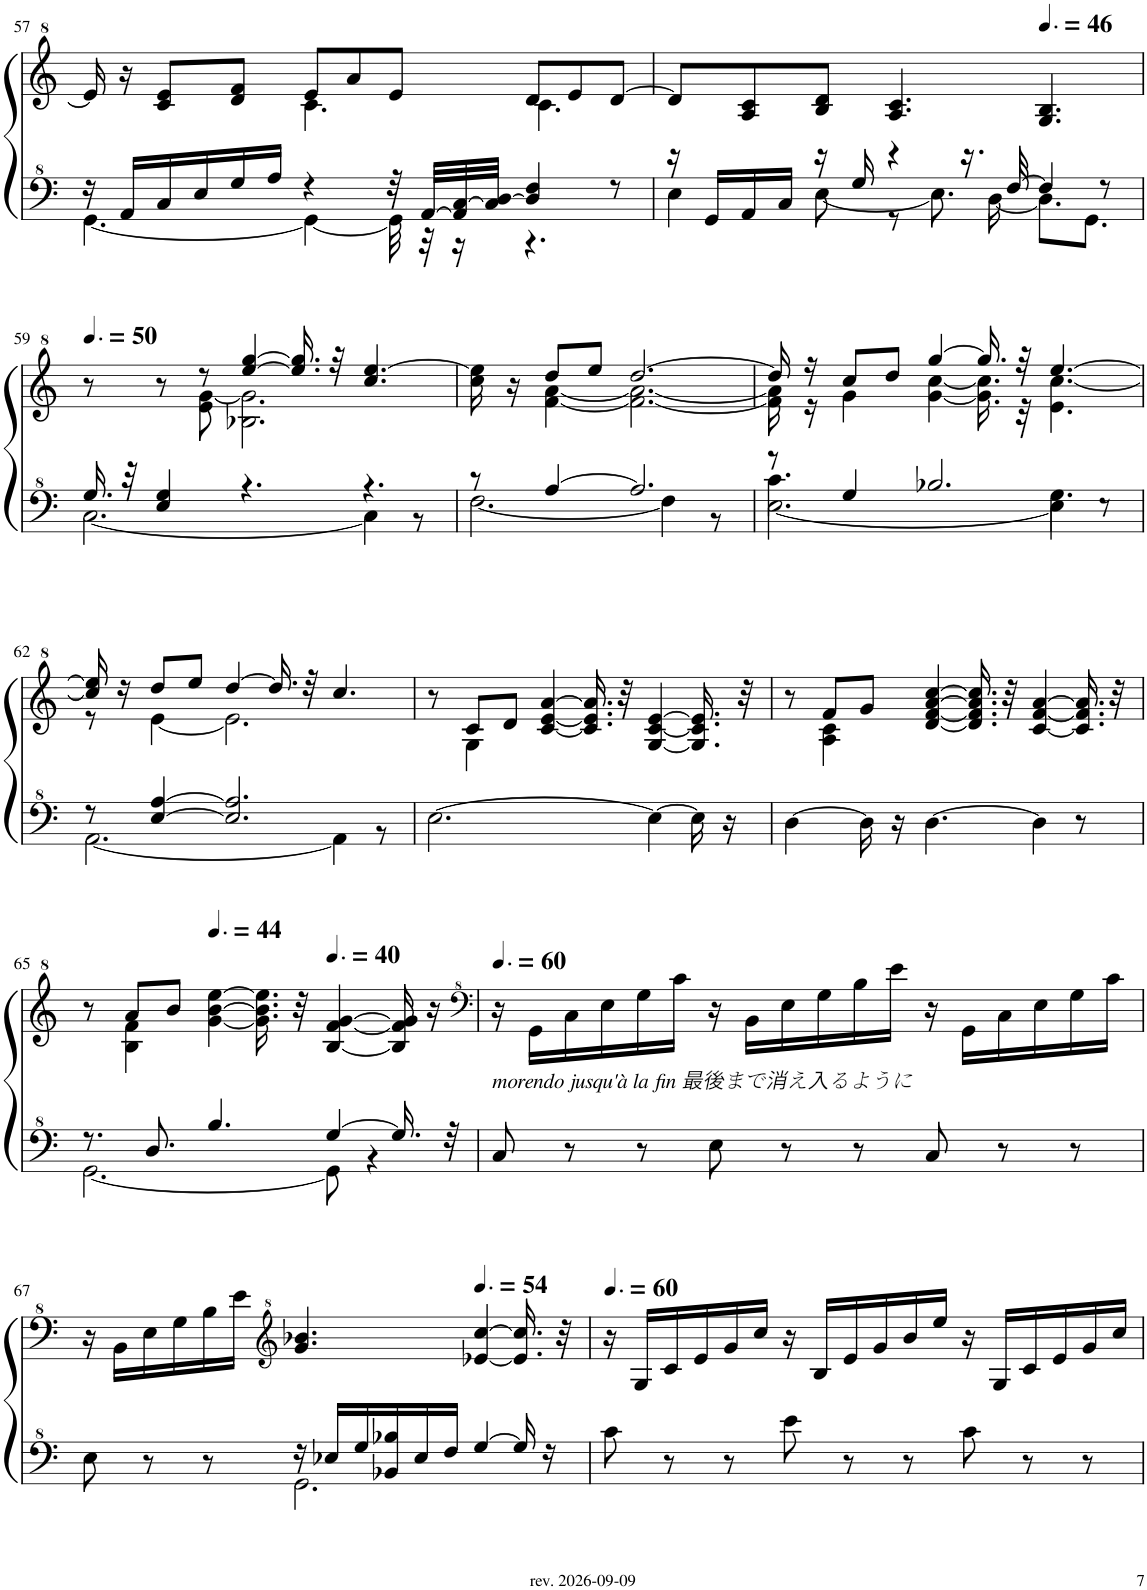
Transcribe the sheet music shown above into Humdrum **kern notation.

**kern	**kern
*part2	*part1
*staff2	*staff1
*I"パンフルート	*I"パンフルート
!!LO:PB:g=z
*clefF^4	*clefG^2
*k[]	*k[]
*M9/8	*M9/8
=57	=57
*^	*^
16r	[4.G\	16ee/]	4.ryy
16A/LL	.	16r	.
16c/	.	8cc/ 8ee/L	.
16e/	.	.	.
16g/	.	8dd/ 8ff/J	.
16a/JJ	.	.	.
4r	4G\_	8ee/L	4.cc\
.	.	8aa/	.
32r	32G\]	8ee/J	.
[32A/LLL	32r	.	.
32A/] [32c/	16r	.	.
32c/] [32d/JJJ	.	.	.
4d/] 4f/	4.r	8dd/L	4.cc\
.	.	8ee/	.
8r	.	[8dd/J	.
*	*	*v	*v
=58	=58	=58
16r	4e\	8dd/L]
16G/LL	.	.
16A/	.	8a/ 8cc/
16c/JJ	.	.
16r	[8e\	8b/ 8dd/J
16g/	.	.
4r	8r	4.a/ 4.cc/
.	8.e\]	.
16.r	.	.
.	[16d\	.
[32f/	.	.
*	*	*MM69
4f/]	8.d\L]	4.g/ 4.b/
.	8.G\J	.
8r	.	.
!!LO:LB:g=z
=59	=59	=59
*	*	*MM75
*	*	*^
16.g/	[2.c\	8r	4ryy
32r	.	.	.
4e/ 4g/	.	8r	.
.	.	8r	8ee\ [8gg\
4.r	.	[4eee/ [4ggg/	2.b-X\ 2.gg\]
.	.	16.eee/] 16.ggg/]	.
.	.	32r	.
4.r	4c\]	4.ccc/ [4.eee/	.
.	8r	.	.
=60	=60	=60	=60
8r	[2.f\	16ccc\ 16eee\]	8ryy
.	.	16r	.
[4a/	.	8ddd/L	[4ff\ [4aa\
.	.	8eee/J	.
2.a/]	.	[2.ddd/	2.ff\_ 2.aa\_
.	4f\]	.	.
.	8r	.	.
=61	=61	=61	=61
*	*^	*	*
8r	[2.e\	4.cc\	16ddd/]	16ff\] 16aa\]
.	.	.	16r	16r
4g/	.	.	8ccc/L	4gg\
.	.	.	8ddd/J	.
2.b-X/	.	4.ryy	[4ggg/	[4gg\ [4ccc\
.	.	.	16.ggg/]	16.gg\] 16.ccc\]
.	.	.	32r	32r
.	4e\]	4.g\	[4.eee/	4.ee\ [4.ccc\
.	8r	.	.	.
*	*v	*v	*	*
!!LO:LB:g=z	!!
=62	=62	=62	=62
8r	[2.A\	16ccc/] 16eee/]	8r
.	.	16r	.
[4e/ [4a/	.	8ddd/L	[4ee\
.	.	8eee/J	.
2.e/] 2.a/]	.	[4ddd/	2.ee\]
.	.	16.ddd/]	.
.	.	32r	.
.	4A\]	4.ccc/	.
.	8r	.	.
*v	*v	*	*
=63	=63	=63
[2.e\	8r	8ryy
.	8cc/L	4g\
.	8dd/J	.
.	[4cc/ [4ee/ [4aa/	2.ryy
.	16.cc/] 16.ee/] 16.aa/]	.
.	32r	.
4e\_	[4g/ [4cc/ [4ee/	.
16e\]	16.g/] 16.cc/] 16.ee/]	.
16r	.	.
.	32r	.
=64	=64	=64
[4d\	8r	8ryy
.	8ff/L	4a\ 4cc\
16d\]	8gg/J	.
16r	.	.
[4.d\	[4dd/ [4ff/ [4aa/ [4ccc/	2.ryy
.	16.dd/] 16.ff/] 16.aa/] 16.ccc/]	.
.	32r	.
4d\]	[4cc/ [4ff/ [4aa/	.
8r	16.cc/] 16.ff/] 16.aa/]	.
.	32r	.
!!LO:LB:g=z	!!
=65	=65	=65
*^	*	*
8.r	[2.G\	8r	8ryy
.	.	8aa/L	4b\ 4ff\
8.d/	.	.	.
.	.	8bb/J	.
*	*	*MM66	*
4.b/	.	[4gg\ [4bb\ [4eee\	2.ryy
.	.	16.gg\] 16.bb\] 16.eee\]	.
.	.	32r	.
*	*	*MM60	*
[4g/	8G\]	[4b/ [4ff/ [4gg/	.
.	4r	.	.
16.g/]	.	16b/] 16ff/] 16gg/]	.
.	.	16r	.
32r	.	.	.
*v	*v	*	*
*	*v	*v
=66	=66
*	*clefF^4
*	*MM90
!LO:TX:a:i:t=morendo jusqu'à la fin 最後まで消え入るように	!
8c/	16r
.	16G\LL
8r	16c\
.	16e\
8r	16g\
.	16cc\JJ
8e\	16r
.	16B\LL
8r	16e\
.	16g\
8r	16b\
.	16ee\JJ
8c/	16r
.	16G\LL
8r	16c\
.	16e\
8r	16g\
.	16cc\JJ
!!LO:LB:g=z
=67	=67
*^	*
8e\	4.ryy	16r
.	.	16B\LL
8r	.	16e\
.	.	16g\
8r	.	16b\
.	.	16ee\JJ
*	*	*clefG^2
16r	2.G\	4.gg/ 4.bb-X/
16e-X/LL	.	.
16g/	.	.
16B-X/ 16b-X/	.	.
16e-/	.	.
16f/JJ	.	.
*	*	*MM81
[4g/	.	[4ee-X/ [4ccc/
16g/]	.	16.ee-/] 16.ccc/]
16r	.	.
.	.	32r
*v	*v	*
=68	=68
*	*MM90
8cc\	16r
.	16g/LL
8r	16cc/
.	16ee/
8r	16gg/
.	16ccc/JJ
8ee\	16r
.	16b/LL
8r	16ee/
.	16gg/
8r	16bb/
.	16eee/JJ
8cc\	16r
.	16g/LL
8r	16cc/
.	16ee/
8r	16gg/
.	16ccc/JJ
=	=
*-	*-
